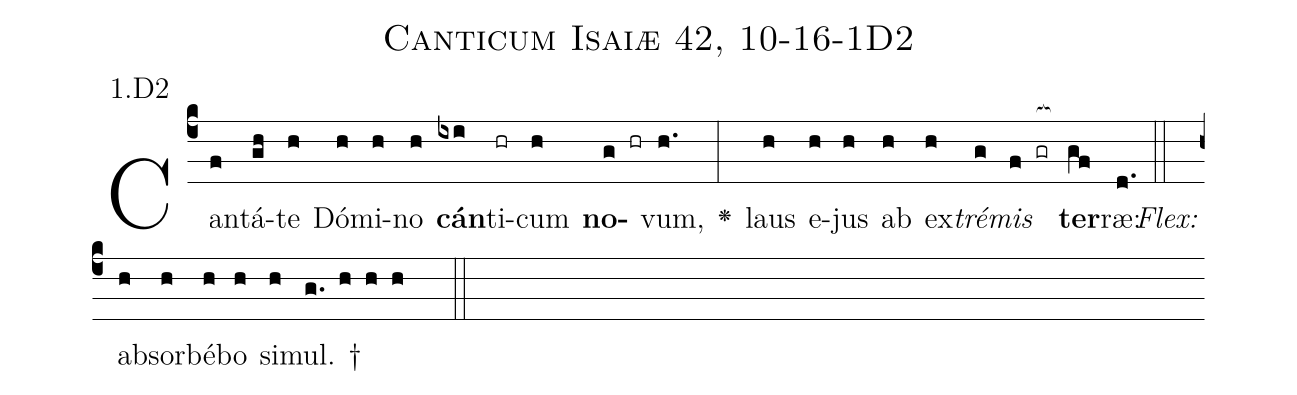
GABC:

name: Canticum Isaiæ 42, 10-16-1D2;
annotation: 1.D2;
%%
(c4)Can(f)tá(gh)te(h) Dó(h)mi(h)no(h) <b>cán</b>(ixi)ti(hr)cum(h) <b>no</b>(g hr)vum,(h.) <v>\greheightstar</v>(:) laus(h) e(h)jus(h) ab(h) ex(h)<i>tré</i>(g)<i>mis</i>(f gr[ocb:1{]) <b>ter</b>(gf[ocb:0}])ræ:(d.) (::)
<i>Flex:</i>()  ab(h)sor(h)bé(h)bo(h) si(h)mul. †(g. h h h  ::)

%E(h) u(h) o(g) u(f) a(gf) e.(d.) (::)
